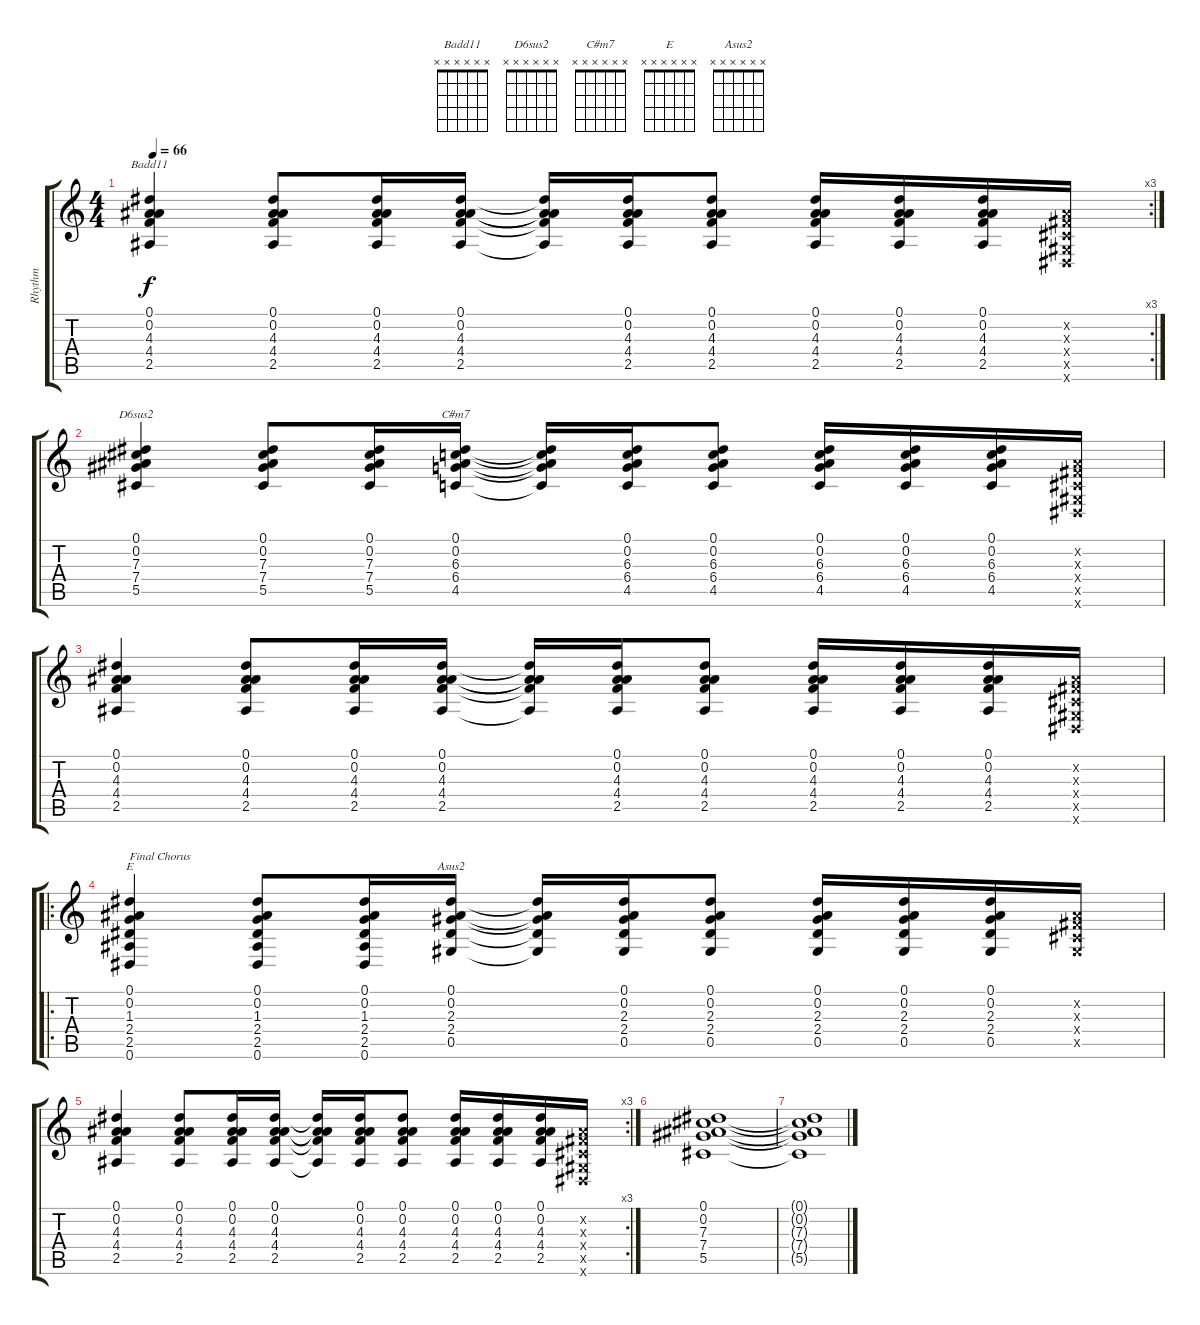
\track ("Rhythm" "Rhythm") {instrument acousticguitarnylon}
\staff {score tabs}
\tuning (Eb4 Bb3 Gb3 Db3 Ab2 Eb2) {hide}
\chord ("Badd11" x x x x x x) {firstfret 0}
\chord ("D6sus2" x x x x x x) {firstfret 0}
\chord ("C#m7" x x x x x x) {firstfret 0}
\chord ("E" x x x x x x) {firstfret 0}
\chord ("Asus2" x x x x x x) {firstfret 0}
\rc 3
\ts (4 4)
\tempo 66
\clef g2
\ks c
(0.1 0.2 4.3 4.4 2.5).4{ch "Badd11" dy f} (0.1 0.2 4.3 4.4 2.5).8 (0.1 0.2 4.3 4.4 2.5).16 (0.1 0.2 4.3 4.4 2.5).16 (0.1{t} 0.2{t} 4.3{t} 4.4{t} 2.5{t}).16 (0.1 0.2 4.3 4.4 2.5).16 (0.1 0.2 4.3 4.4 2.5).8 (0.1 0.2 4.3 4.4 2.5).16 (0.1 0.2 4.3 4.4 2.5).16 (0.1 0.2 4.3 4.4 2.5).16 (0.2{x} 0.3{x} 0.4{x} 0.5{x} 0.6{x}).16 |
(0.1 0.2 7.3 7.4 5.5).4{ch "D6sus2"} (0.1 0.2 7.3 7.4 5.5).8 (0.1 0.2 7.3 7.4 5.5).16 (0.1 0.2 6.3 6.4 4.5).16{ch "C#m7"} (0.1{t} 0.2{t} 6.3{t} 6.4{t} 4.5{t}).16 (0.1 0.2 6.3 6.4 4.5).16 (0.1 0.2 6.3 6.4 4.5).8 (0.1 0.2 6.3 6.4 4.5).16 (0.1 0.2 6.3 6.4 4.5).16 (0.1 0.2 6.3 6.4 4.5).16 (0.2{x} 0.3{x} 0.4{x} 0.5{x} 0.6{x}).16 |
(0.1 0.2 4.3 4.4 2.5).4 (0.1 0.2 4.3 4.4 2.5).8 (0.1 0.2 4.3 4.4 2.5).16 (0.1 0.2 4.3 4.4 2.5).16 (0.1{t} 0.2{t} 4.3{t} 4.4{t} 2.5{t}).16 (0.1 0.2 4.3 4.4 2.5).16 (0.1 0.2 4.3 4.4 2.5).8 (0.1 0.2 4.3 4.4 2.5).16 (0.1 0.2 4.3 4.4 2.5).16 (0.1 0.2 4.3 4.4 2.5).16 (0.2{x} 0.3{x} 0.4{x} 0.5{x} 0.6{x}).16 |
\ro
(0.1 0.2 1.3 2.4 2.5 0.6).4{ch "E" txt "Final Chorus"} (0.1 0.2 1.3 2.4 2.5 0.6).8 (0.1 0.2 1.3 2.4 2.5 0.6).16 (0.1 0.2 2.3 2.4 0.5).16{ch "Asus2"} (0.1{t} 0.2{t} 2.3{t} 2.4{t} 0.5{t}).16 (0.1 0.2 2.3 2.4 0.5).16 (0.1 0.2 2.3 2.4 0.5).8 (0.1 0.2 2.3 2.4 0.5).16 (0.1 0.2 2.3 2.4 0.5).16 (0.1 0.2 2.3 2.4 0.5).16 (0.2{x} 0.3{x} 0.4{x} 0.5{x}).16 |
\rc 3
(0.1 0.2 4.3 4.4 2.5).4 (0.1 0.2 4.3 4.4 2.5).8 (0.1 0.2 4.3 4.4 2.5).16 (0.1 0.2 4.3 4.4 2.5).16 (0.1{t} 0.2{t} 4.3{t} 4.4{t} 2.5{t}).16 (0.1 0.2 4.3 4.4 2.5).16 (0.1 0.2 4.3 4.4 2.5).8 (0.1 0.2 4.3 4.4 2.5).16 (0.1 0.2 4.3 4.4 2.5).16 (0.1 0.2 4.3 4.4 2.5).16 (0.2{x} 0.3{x} 0.4{x} 0.5{x} 0.6{x}).16 |
(0.1 0.2 7.3 7.4 5.5).1 |
(0.1{t} 0.2{t} 7.3{t} 7.4{t} 5.5{t}).1
